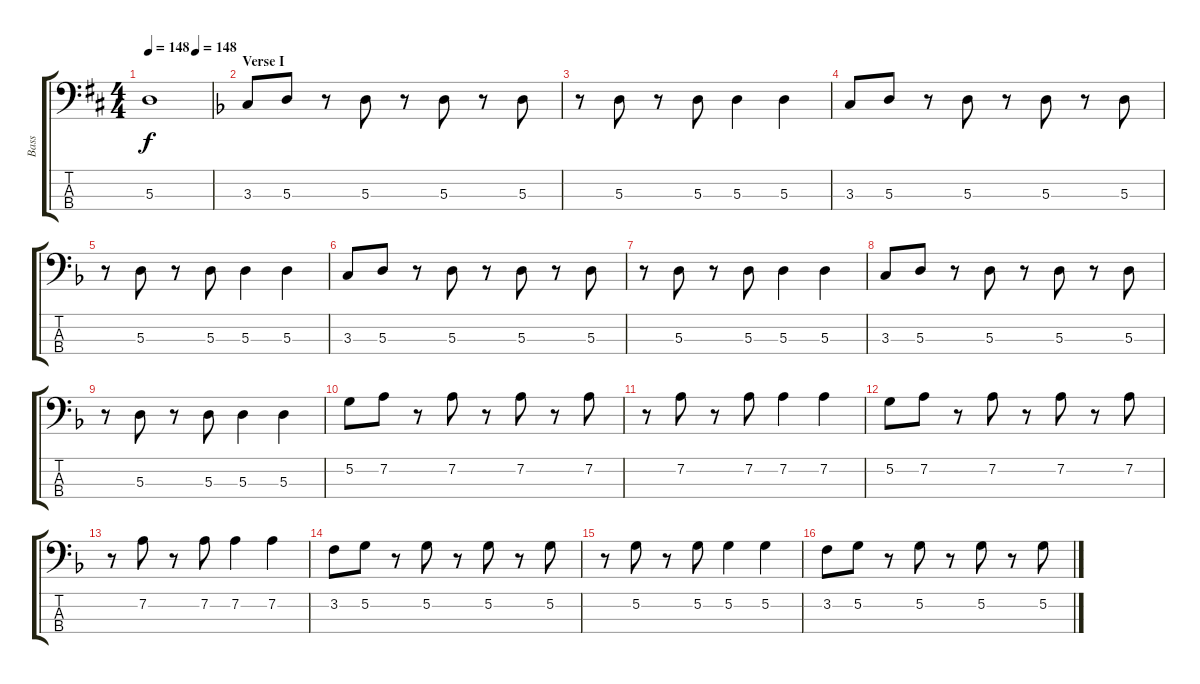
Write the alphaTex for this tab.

\track ("Bass" "Bass") {instrument electricbasspick}
\staff {score tabs}
\tuning (G2 D2 A1 E1) {hide}
\ts (4 4)
\tempo 148
\tempo (148 0.75)
\clef f4
\ks d
5.3{t}.1{dy f} |
\section ("" "Verse I")
\ks dminor
3.3.8 5.3.8 r.8 5.3.8 r.8 5.3.8 r.8 5.3.8 |
r.8 5.3.8 r.8 5.3.8 5.3.4 5.3.4 |
3.3.8 5.3.8 r.8 5.3.8 r.8 5.3.8 r.8 5.3.8 |
r.8 5.3.8 r.8 5.3.8 5.3.4 5.3.4 |
3.3.8 5.3.8 r.8 5.3.8 r.8 5.3.8 r.8 5.3.8 |
r.8 5.3.8 r.8 5.3.8 5.3.4 5.3.4 |
3.3.8 5.3.8 r.8 5.3.8 r.8 5.3.8 r.8 5.3.8 |
r.8 5.3.8 r.8 5.3.8 5.3.4 5.3.4 |
5.2.8 7.2.8 r.8 7.2.8 r.8 7.2.8 r.8 7.2.8 |
r.8 7.2.8 r.8 7.2.8 7.2.4 7.2.4 |
5.2.8 7.2.8 r.8 7.2.8 r.8 7.2.8 r.8 7.2.8 |
r.8 7.2.8 r.8 7.2.8 7.2.4 7.2.4 |
3.2.8 5.2.8 r.8 5.2.8 r.8 5.2.8 r.8 5.2.8 |
r.8 5.2.8 r.8 5.2.8 5.2.4 5.2.4 |
3.2.8 5.2.8 r.8 5.2.8 r.8 5.2.8 r.8 5.2.8
